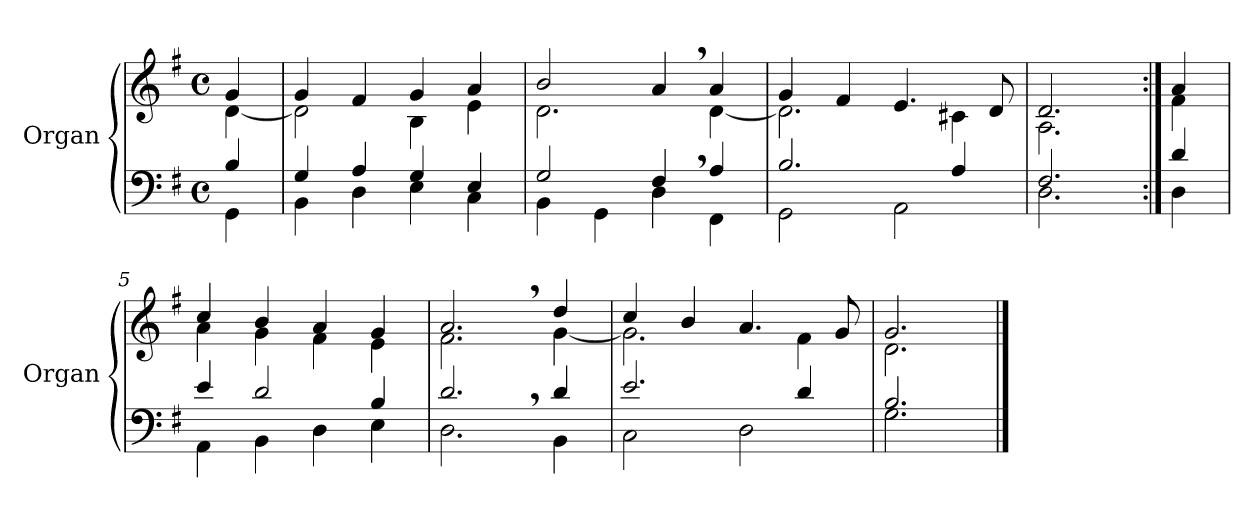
**kern	**kern
*part1	*part1
*staff2	*staff1
*I"Organ	*
*I'Organ	*
*clefF4	*clefG2
*k[f#]	*k[f#]
*M4/4	*M4/4
*met(c)	*met(c)
=	=
*^	*^
4B/	4GG\	4g/	[<4d\
=1	=1	=1	=1
4G/	4BB\	4g/	2d\]
4A/	4D\	4f#/	.
4G/	4E\	4g/	4B\
4E/	4C\	4a/	4e\
=2	=2	=2	=2
2G/	4BB\	2b/	2.d\
.	4GG\	.	.
4F#,/	4D\	4a,/	.
4A/	4FF#\	4a/	[<4d\
=3	=3	=3	=3
2.B/	2GG\	4g/	2.d\]
.	.	4f#/	.
.	2AA\	4.e/	.
4A/	.	.	4c#X\
.	.	8d/	.
=4	=4	=4	=4
2.F#/	2.D\	2.d/	2.A\
=4X4:|!	=4X4:|!	=4X4:|!	=4X4:|!
4d/	4D\	4a/	4f#\
=5	=5	=5	=5
4e/	4AA\	4cc/	4a\
2d/	4BB\	4b/	4g\
.	4D\	4a/	4f#\
4B/	4E\	4g/	4e\
=6	=6	=6	=6
2.d,/	2.D\	2.a,/	2.f#\
4d/	4BB\	4dd/	[<4g\
=7	=7	=7	=7
2.e/	2C\	4cc/	2.g\]
.	.	4b/	.
.	2D\	4.a/	.
4d/	.	.	4f#\
.	.	8g/	.
=8	=8	=8	=8
2.B/	2.G\	2.g/	2.d\
*v	*v	*	*
*	*v	*v
==	==
*-	*-
